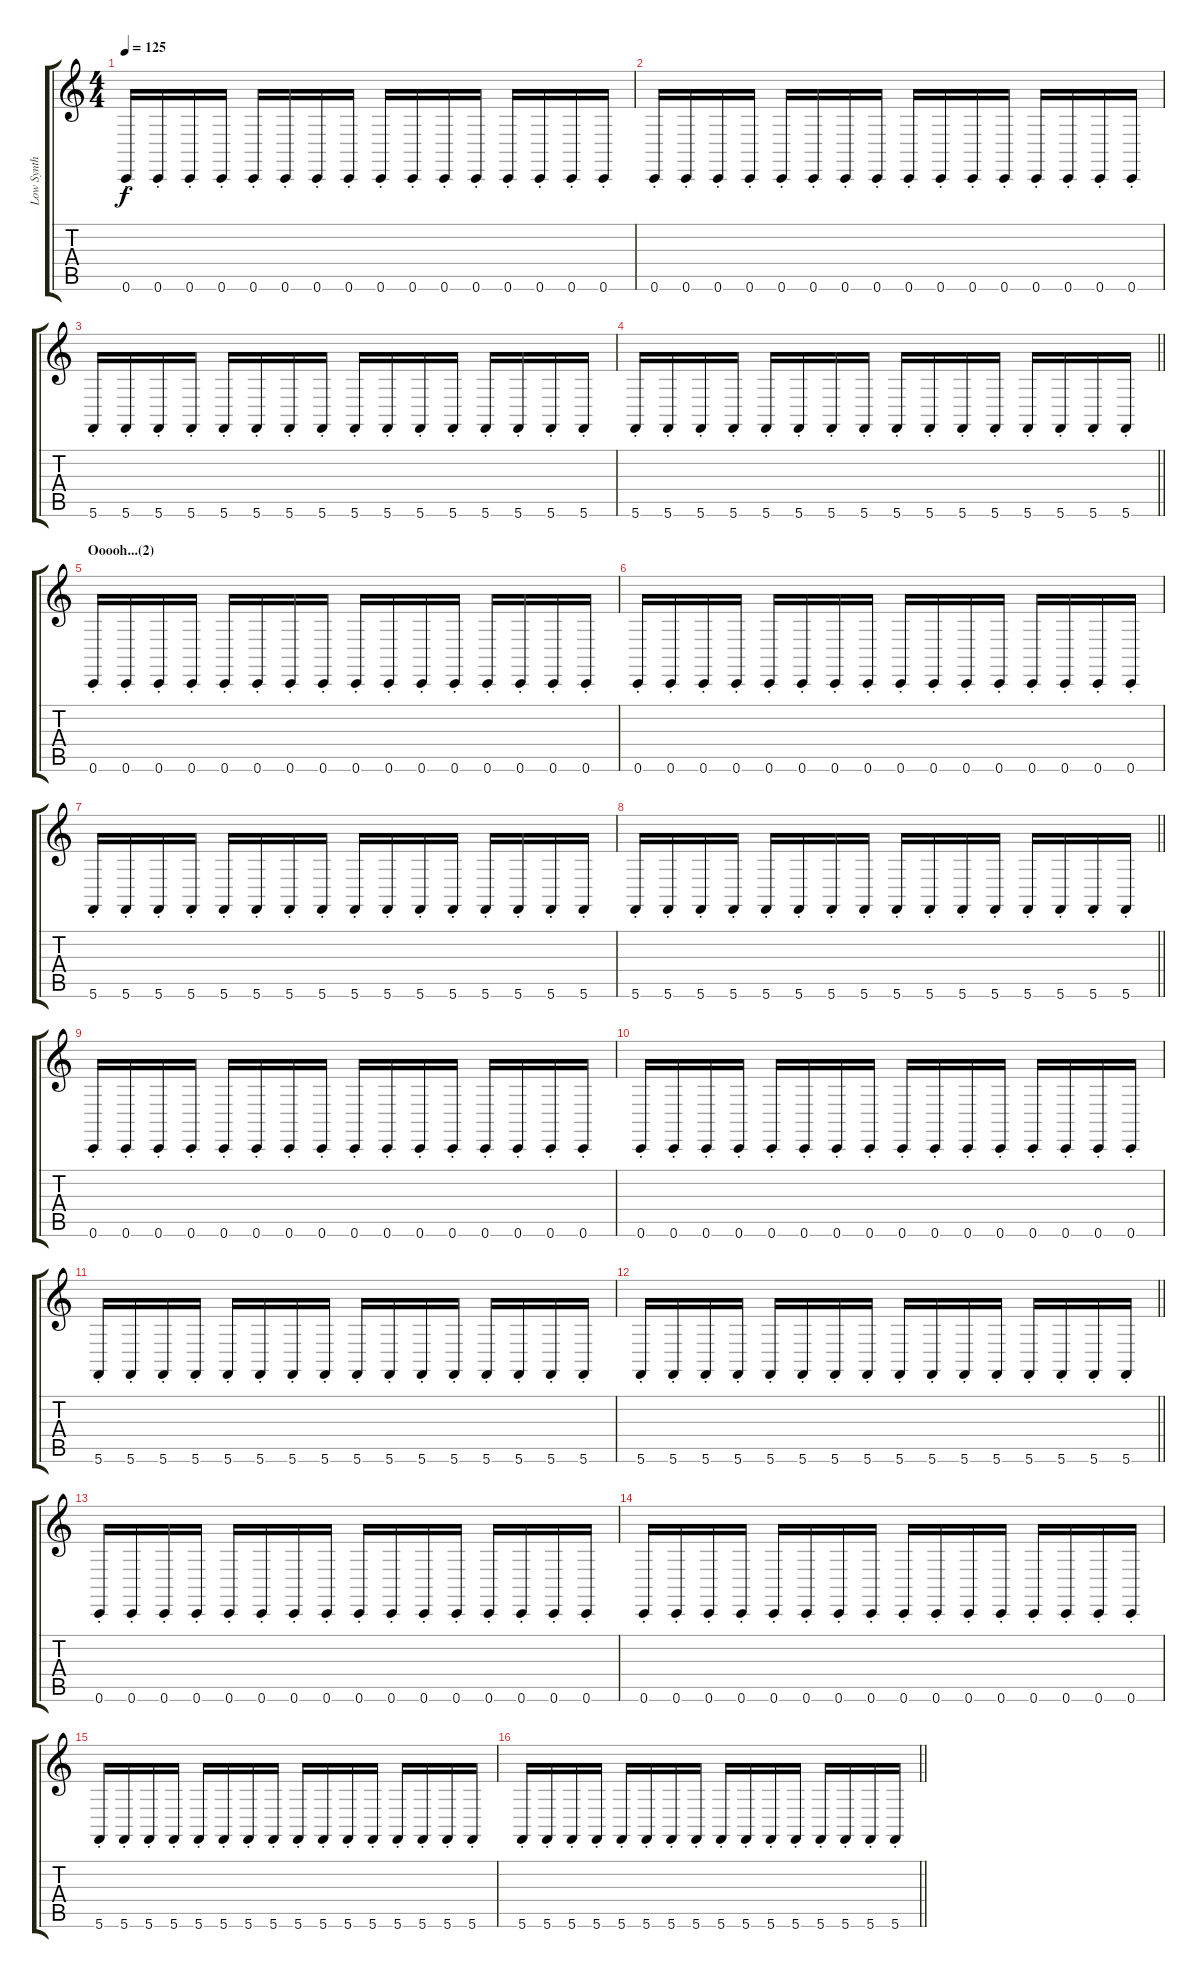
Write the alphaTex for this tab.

\track ("Low Synth (Gillian Gilbert)" "Low Synth ") {instrument lead8bassandlead}
\staff {score tabs}
\tuning (D4 A3 F3 C3 G2 C2) {hide}
\ts (4 4)
\tempo 125
\clef g2
\ks c
0.6{st}.16{dy f} 0.6{st}.16 0.6{st}.16 0.6{st}.16 0.6{st}.16 0.6{st}.16 0.6{st}.16 0.6{st}.16 0.6{st}.16 0.6{st}.16 0.6{st}.16 0.6{st}.16 0.6{st}.16 0.6{st}.16 0.6{st}.16 0.6{st}.16 |
0.6{st}.16 0.6{st}.16 0.6{st}.16 0.6{st}.16 0.6{st}.16 0.6{st}.16 0.6{st}.16 0.6{st}.16 0.6{st}.16 0.6{st}.16 0.6{st}.16 0.6{st}.16 0.6{st}.16 0.6{st}.16 0.6{st}.16 0.6{st}.16 |
5.6{st}.16 5.6{st}.16 5.6{st}.16 5.6{st}.16 5.6{st}.16 5.6{st}.16 5.6{st}.16 5.6{st}.16 5.6{st}.16 5.6{st}.16 5.6{st}.16 5.6{st}.16 5.6{st}.16 5.6{st}.16 5.6{st}.16 5.6{st}.16 |
\barLineRight lightlight
5.6{st}.16 5.6{st}.16 5.6{st}.16 5.6{st}.16 5.6{st}.16 5.6{st}.16 5.6{st}.16 5.6{st}.16 5.6{st}.16 5.6{st}.16 5.6{st}.16 5.6{st}.16 5.6{st}.16 5.6{st}.16 5.6{st}.16 5.6{st}.16 |
\section ("" "Ooooh...(2)")
0.6{st}.16 0.6{st}.16 0.6{st}.16 0.6{st}.16 0.6{st}.16 0.6{st}.16 0.6{st}.16 0.6{st}.16 0.6{st}.16 0.6{st}.16 0.6{st}.16 0.6{st}.16 0.6{st}.16 0.6{st}.16 0.6{st}.16 0.6{st}.16 |
0.6{st}.16 0.6{st}.16 0.6{st}.16 0.6{st}.16 0.6{st}.16 0.6{st}.16 0.6{st}.16 0.6{st}.16 0.6{st}.16 0.6{st}.16 0.6{st}.16 0.6{st}.16 0.6{st}.16 0.6{st}.16 0.6{st}.16 0.6{st}.16 |
5.6{st}.16 5.6{st}.16 5.6{st}.16 5.6{st}.16 5.6{st}.16 5.6{st}.16 5.6{st}.16 5.6{st}.16 5.6{st}.16 5.6{st}.16 5.6{st}.16 5.6{st}.16 5.6{st}.16 5.6{st}.16 5.6{st}.16 5.6{st}.16 |
\barLineRight lightlight
5.6{st}.16 5.6{st}.16 5.6{st}.16 5.6{st}.16 5.6{st}.16 5.6{st}.16 5.6{st}.16 5.6{st}.16 5.6{st}.16 5.6{st}.16 5.6{st}.16 5.6{st}.16 5.6{st}.16 5.6{st}.16 5.6{st}.16 5.6{st}.16 |
0.6{st}.16 0.6{st}.16 0.6{st}.16 0.6{st}.16 0.6{st}.16 0.6{st}.16 0.6{st}.16 0.6{st}.16 0.6{st}.16 0.6{st}.16 0.6{st}.16 0.6{st}.16 0.6{st}.16 0.6{st}.16 0.6{st}.16 0.6{st}.16 |
0.6{st}.16 0.6{st}.16 0.6{st}.16 0.6{st}.16 0.6{st}.16 0.6{st}.16 0.6{st}.16 0.6{st}.16 0.6{st}.16 0.6{st}.16 0.6{st}.16 0.6{st}.16 0.6{st}.16 0.6{st}.16 0.6{st}.16 0.6{st}.16 |
5.6{st}.16 5.6{st}.16 5.6{st}.16 5.6{st}.16 5.6{st}.16 5.6{st}.16 5.6{st}.16 5.6{st}.16 5.6{st}.16 5.6{st}.16 5.6{st}.16 5.6{st}.16 5.6{st}.16 5.6{st}.16 5.6{st}.16 5.6{st}.16 |
\barLineRight lightlight
5.6{st}.16 5.6{st}.16 5.6{st}.16 5.6{st}.16 5.6{st}.16 5.6{st}.16 5.6{st}.16 5.6{st}.16 5.6{st}.16 5.6{st}.16 5.6{st}.16 5.6{st}.16 5.6{st}.16 5.6{st}.16 5.6{st}.16 5.6{st}.16 |
0.6{st}.16 0.6{st}.16 0.6{st}.16 0.6{st}.16 0.6{st}.16 0.6{st}.16 0.6{st}.16 0.6{st}.16 0.6{st}.16 0.6{st}.16 0.6{st}.16 0.6{st}.16 0.6{st}.16 0.6{st}.16 0.6{st}.16 0.6{st}.16 |
0.6{st}.16 0.6{st}.16 0.6{st}.16 0.6{st}.16 0.6{st}.16 0.6{st}.16 0.6{st}.16 0.6{st}.16 0.6{st}.16 0.6{st}.16 0.6{st}.16 0.6{st}.16 0.6{st}.16 0.6{st}.16 0.6{st}.16 0.6{st}.16 |
5.6{st}.16 5.6{st}.16 5.6{st}.16 5.6{st}.16 5.6{st}.16 5.6{st}.16 5.6{st}.16 5.6{st}.16 5.6{st}.16 5.6{st}.16 5.6{st}.16 5.6{st}.16 5.6{st}.16 5.6{st}.16 5.6{st}.16 5.6{st}.16 |
\barLineRight lightlight
5.6{st}.16 5.6{st}.16 5.6{st}.16 5.6{st}.16 5.6{st}.16 5.6{st}.16 5.6{st}.16 5.6{st}.16 5.6{st}.16 5.6{st}.16 5.6{st}.16 5.6{st}.16 5.6{st}.16 5.6{st}.16 5.6{st}.16 5.6{st}.16
